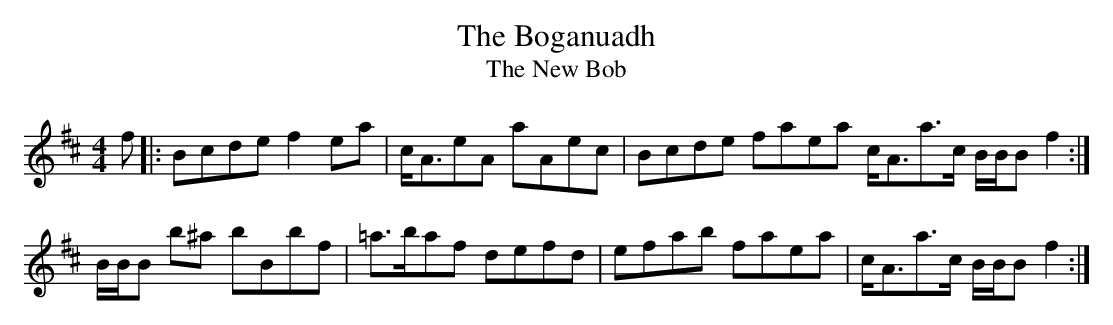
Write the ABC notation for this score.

X:1
T:Boganuadh, The
T:The New Bob
M:4/4
L:1/8
K:Bm
f |: Bcde f2 ea | c<AeA aAec | Bcde faea c<Aa>c B/B/B f2 :|
B/B/B b^a bBbf | =a>baf defd | efab faea | c<Aa>c B/B/B f2 :|
